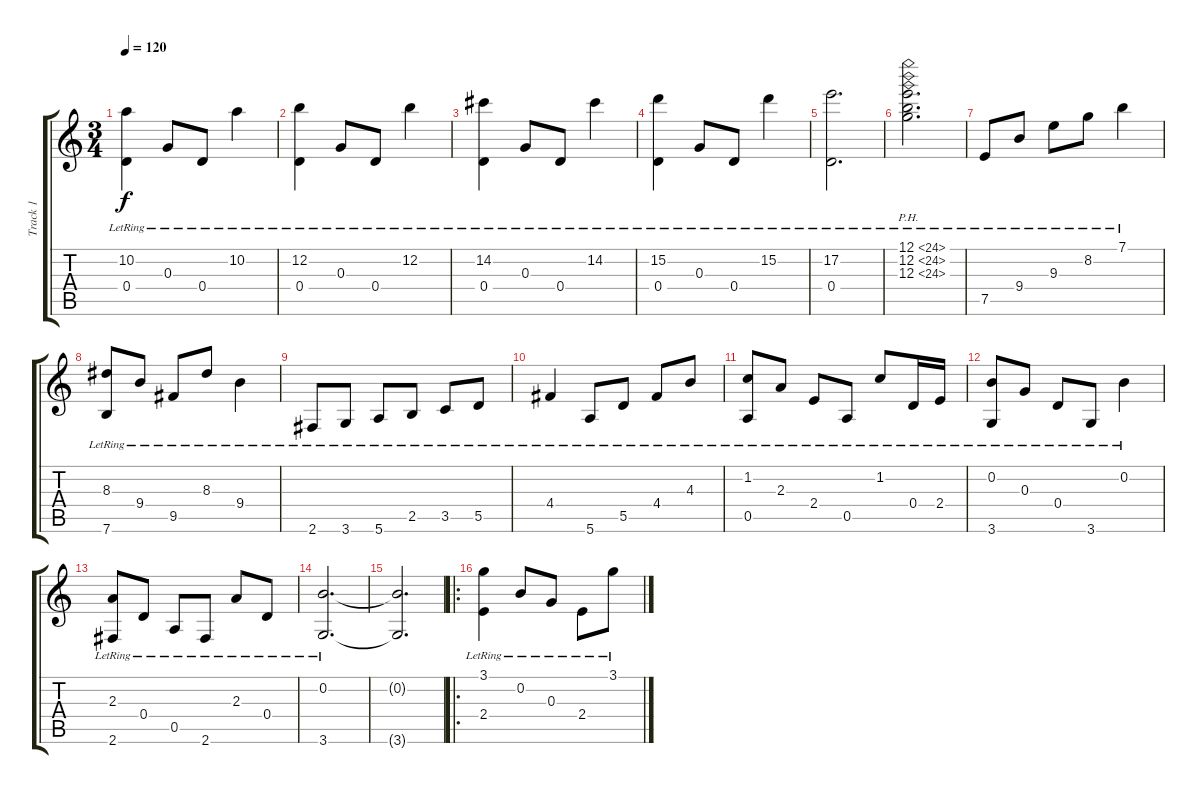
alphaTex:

\track ("Track 1" "Track 1") {instrument acousticguitarsteel}
\staff {score tabs}
\tuning (E4 B3 G3 D3 A2 E2) {hide}
\ts (3 4)
\tempo 120
\clef g2
\ks c
(10.2{lr} 0.4{lr}).4{dy f} 0.3{lr}.8 0.4{lr}.8 10.2{lr}.4 |
(12.2{lr} 0.4{lr}).4 0.3{lr}.8 0.4{lr}.8 12.2{lr}.4 |
(14.2{lr} 0.4{lr}).4 0.3{lr}.8 0.4{lr}.8 14.2{lr}.4 |
(15.2{lr} 0.4{lr}).4 0.3{lr}.8 0.4{lr}.8 15.2{lr}.4 |
(17.2{lr} 0.4{lr}).2{d} |
(12.1{ph 12 lr} 12.2{ph 12 lr} 12.3{ph 12 lr}).2{d} |
7.5{lr}.8 9.4{lr}.8 9.3{lr}.8 8.2{lr}.8 7.1{lr}.4 |
(8.3{lr} 7.6{lr}).8 9.4{lr}.8 9.5{lr}.8 8.3{lr}.8 9.4{lr}.4 |
2.6{lr}.8 3.6{lr}.8 5.6{lr}.8 2.5{lr}.8 3.5{lr}.8 5.5{lr}.8 |
4.4{lr}.4 5.6{lr}.8 5.5{lr}.8 4.4{lr}.8 4.3{lr}.8 |
(1.2{lr} 0.5{lr}).8 2.3{lr}.8 2.4{lr}.8 0.5{lr}.8 1.2{lr}.8 0.4{lr}.16 2.4{lr}.16 |
(0.2{lr} 3.6{lr}).8 0.3{lr}.8 0.4{lr}.8 3.6{lr}.8 0.2{lr}.4 |
(2.3{lr} 2.6{lr}).8 0.4{lr}.8 0.5{lr}.8 2.6{lr}.8 2.3{lr}.8 0.4{lr}.8 |
(0.2{lr} 3.6{lr}).2{d} |
(0.2{t} 3.6{t}).2{d} |
\ro
(3.1{lr} 2.4{lr}).4 0.2{lr}.8 0.3{lr}.8 2.4{lr}.8 3.1{lr}.8
